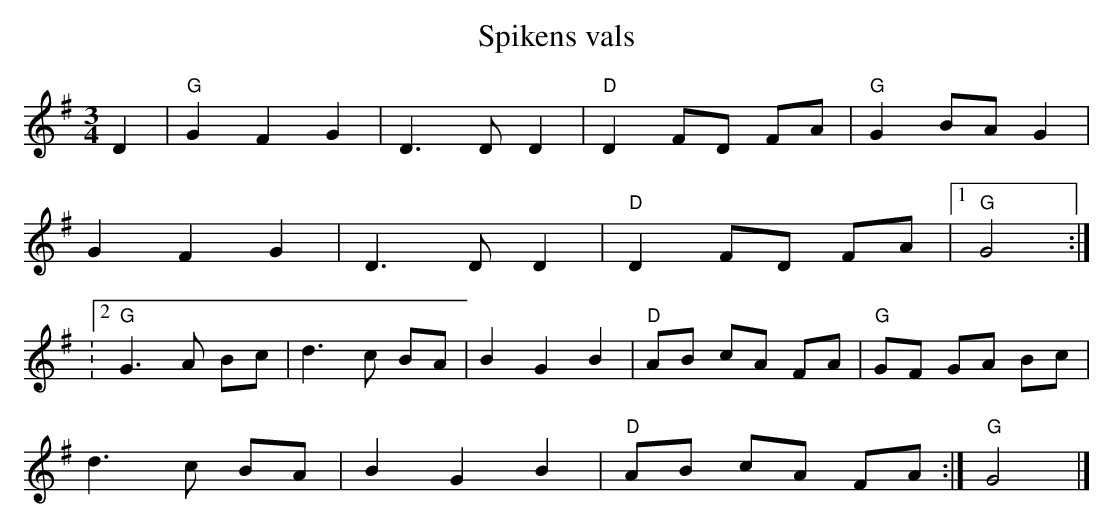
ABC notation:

X:1
T:Spikens vals
M:3/4
L:1/8
K:G
D2 |"G" G2 F2 G2 | D3 D D2 |"D" D2 FD FA |"G" G2 BA G2 |
G2 F2 G2 | D3 D D2 |"D" D2 FD FA |1 "G" G4 ::
:2"G" G3 A Bc | d3 c BA | B2 G2 B2 |"D" AB cA FA |"G" GF GA Bc |
d3 c BA | B2 G2 B2 | "D" AB cA FA :|"G" G4 |]
